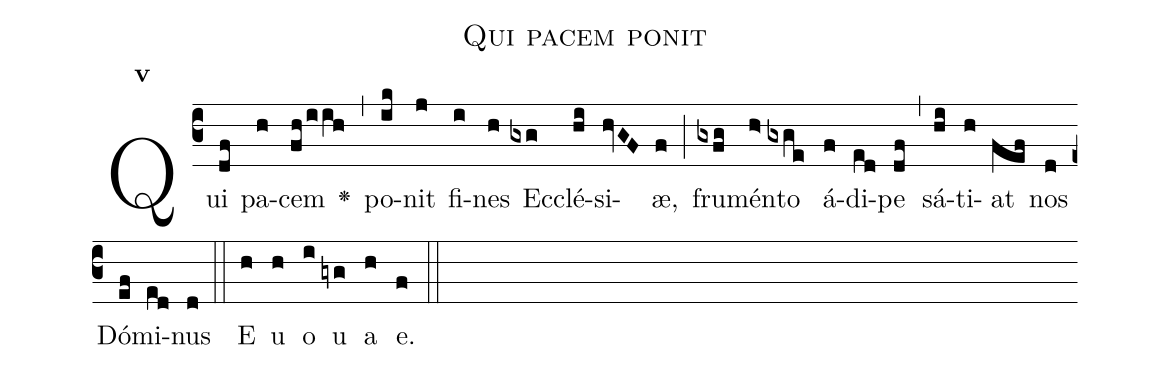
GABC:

name:Qui pacem ponit;
office-part:Antiphona;
mode:5;
%%
initial-style: 1;
name: Qui pacem ponit;
book: Antiphonae & Responsoria/Tomus IV, p. 179;
occasion: Ss.mi Corporis et Sanguinis Christi;
office-part: Vesperae I Ant 2;
user-notes: ;
commentary: ;
annotation: 5a;
centering-scheme: english;
fontsize: 12;
font: OFLSortsMillGoudy;
height: 11;
width: 4.5;
%%
(c3)Qui(df) pa(h)cem(fh/iih) <v>\greheightstar</v>(,) po(ik)nit(j) fi(i)nes(h) Ec(gxg)clé(hi)si(hvGF)æ,(f) (;) fru(gxfg)mén(h>)to(gxge) á(f)di(ed)pe(df) (,) sá(hi)ti(h)at(fef) nos(d) Dó(ef)mi(ed)nus(d) (::)
E(h) u(h) o(i) u(gyg) a(h) e.(f) (::)
